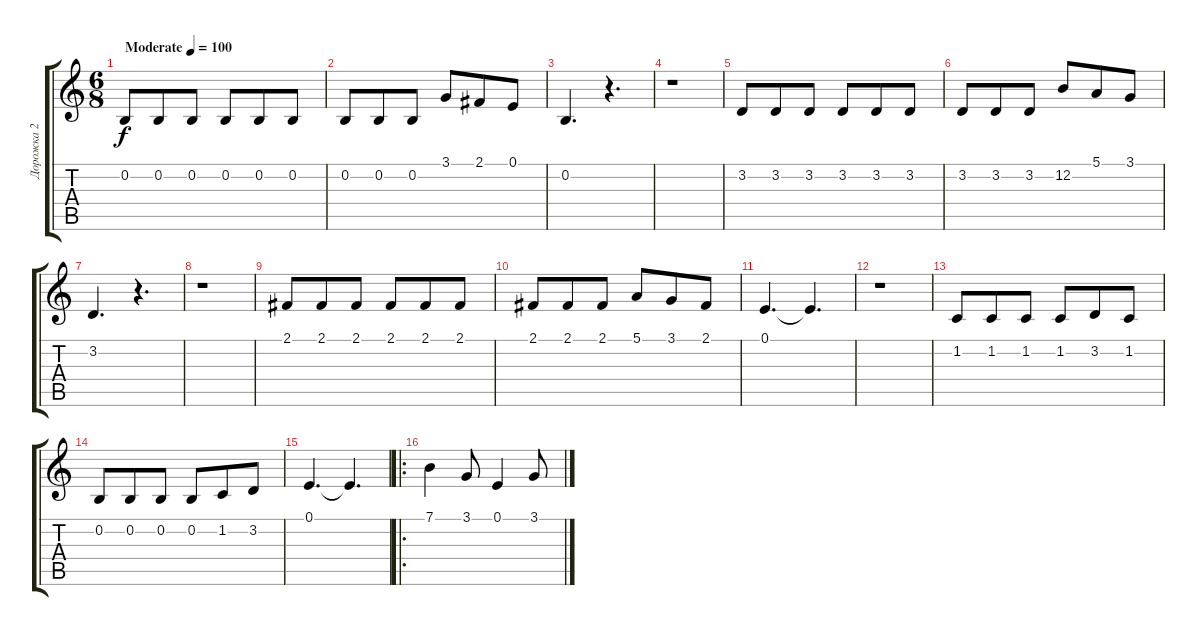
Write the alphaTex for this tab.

\track ("Дорожка 2" "Дорожка 2") {instrument oboe}
\staff {score tabs}
\tuning (E4 B3 G3 D3 A2 E2) {hide}
\ts (6 8)
\tempo (100 "Moderate")
\clef g2
\ks c
0.2.8{dy f instrument oboe} 0.2.8 0.2.8 0.2.8 0.2.8 0.2.8 |
0.2.8 0.2.8 0.2.8 3.1.8 2.1.8 0.1.8 |
0.2.4{d} r.4{d} |
r.1 |
3.2.8 3.2.8 3.2.8 3.2.8 3.2.8 3.2.8 |
3.2.8 3.2.8 3.2.8 12.2.8 5.1.8 3.1.8 |
3.2.4{d} r.4{d} |
r.1 |
2.1.8 2.1.8 2.1.8 2.1.8 2.1.8 2.1.8 |
2.1.8 2.1.8 2.1.8 5.1.8 3.1.8 2.1.8 |
0.1.4{d} 0.1{t}.4{d} |
r.1 |
1.2.8 1.2.8 1.2.8 1.2.8 3.2.8 1.2.8 |
0.2.8 0.2.8 0.2.8 0.2.8 1.2.8 3.2.8 |
0.1.4{d} 0.1{t}.4{d} |
\ro
7.1.4 3.1.8 0.1.4 3.1.8
